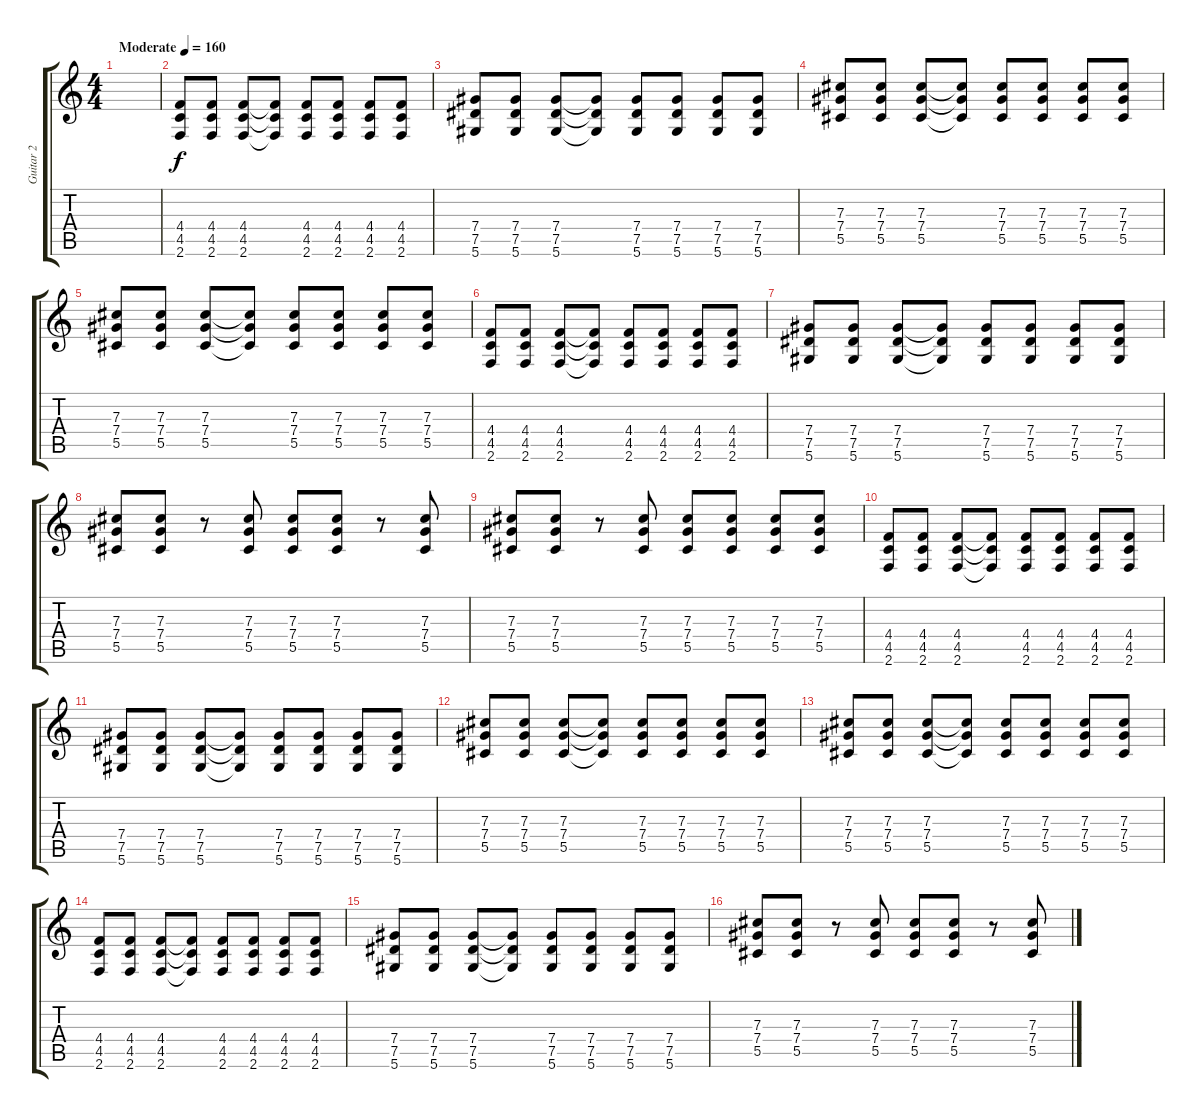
\track ("Guitar 2" "Guitar 2") {instrument distortionguitar}
\staff {score tabs}
\tuning (Eb4 Bb3 Gb3 Db3 Ab2 Eb2) {hide}
\ts (4 4)
\tempo (160 "Moderate")
\clef g2
\ks c
|
(4.4 4.5 2.6).8 (4.4 4.5 2.6).8 (4.4 4.5 2.6).8 (4.4{t} 4.5{t} 2.6{t}).8 (4.4 4.5 2.6).8 (4.4 4.5 2.6).8 (4.4 4.5 2.6).8 (4.4 4.5 2.6).8 |
(7.4 7.5 5.6).8 (7.4 7.5 5.6).8 (7.4 7.5 5.6).8 (7.4{t} 7.5{t} 5.6{t}).8 (7.4 7.5 5.6).8 (7.4 7.5 5.6).8 (7.4 7.5 5.6).8 (7.4 7.5 5.6).8 |
(7.3 7.4 5.5).8 (7.3 7.4 5.5).8 (7.3 7.4 5.5).8 (7.3{t} 7.4{t} 5.5{t}).8 (7.3 7.4 5.5).8 (7.3 7.4 5.5).8 (7.3 7.4 5.5).8 (7.3 7.4 5.5).8 |
(7.3 7.4 5.5).8 (7.3 7.4 5.5).8 (7.3 7.4 5.5).8 (7.3{t} 7.4{t} 5.5{t}).8 (7.3 7.4 5.5).8 (7.3 7.4 5.5).8 (7.3 7.4 5.5).8 (7.3 7.4 5.5).8 |
(4.4 4.5 2.6).8 (4.4 4.5 2.6).8 (4.4 4.5 2.6).8 (4.4{t} 4.5{t} 2.6{t}).8 (4.4 4.5 2.6).8 (4.4 4.5 2.6).8 (4.4 4.5 2.6).8 (4.4 4.5 2.6).8 |
(7.4 7.5 5.6).8 (7.4 7.5 5.6).8 (7.4 7.5 5.6).8 (7.4{t} 7.5{t} 5.6{t}).8 (7.4 7.5 5.6).8 (7.4 7.5 5.6).8 (7.4 7.5 5.6).8 (7.4 7.5 5.6).8 |
(7.3 7.4 5.5).8 (7.3 7.4 5.5).8 r.8 (7.3 7.4 5.5).8 (7.3 7.4 5.5).8 (7.3 7.4 5.5).8 r.8 (7.3 7.4 5.5).8 |
(7.3 7.4 5.5).8 (7.3 7.4 5.5).8 r.8 (7.3 7.4 5.5).8 (7.3 7.4 5.5).8 (7.3 7.4 5.5).8 (7.3 7.4 5.5).8 (7.3 7.4 5.5).8 |
(4.4 4.5 2.6).8 (4.4 4.5 2.6).8 (4.4 4.5 2.6).8 (4.4{t} 4.5{t} 2.6{t}).8 (4.4 4.5 2.6).8 (4.4 4.5 2.6).8 (4.4 4.5 2.6).8 (4.4 4.5 2.6).8 |
(7.4 7.5 5.6).8 (7.4 7.5 5.6).8 (7.4 7.5 5.6).8 (7.4{t} 7.5{t} 5.6{t}).8 (7.4 7.5 5.6).8 (7.4 7.5 5.6).8 (7.4 7.5 5.6).8 (7.4 7.5 5.6).8 |
(7.3 7.4 5.5).8 (7.3 7.4 5.5).8 (7.3 7.4 5.5).8 (7.3{t} 7.4{t} 5.5{t}).8 (7.3 7.4 5.5).8 (7.3 7.4 5.5).8 (7.3 7.4 5.5).8 (7.3 7.4 5.5).8 |
(7.3 7.4 5.5).8 (7.3 7.4 5.5).8 (7.3 7.4 5.5).8 (7.3{t} 7.4{t} 5.5{t}).8 (7.3 7.4 5.5).8 (7.3 7.4 5.5).8 (7.3 7.4 5.5).8 (7.3 7.4 5.5).8 |
(4.4 4.5 2.6).8 (4.4 4.5 2.6).8 (4.4 4.5 2.6).8 (4.4{t} 4.5{t} 2.6{t}).8 (4.4 4.5 2.6).8 (4.4 4.5 2.6).8 (4.4 4.5 2.6).8 (4.4 4.5 2.6).8 |
(7.4 7.5 5.6).8 (7.4 7.5 5.6).8 (7.4 7.5 5.6).8 (7.4{t} 7.5{t} 5.6{t}).8 (7.4 7.5 5.6).8 (7.4 7.5 5.6).8 (7.4 7.5 5.6).8 (7.4 7.5 5.6).8 |
(7.3 7.4 5.5).8 (7.3 7.4 5.5).8 r.8 (7.3 7.4 5.5).8 (7.3 7.4 5.5).8 (7.3 7.4 5.5).8 r.8 (7.3 7.4 5.5).8
